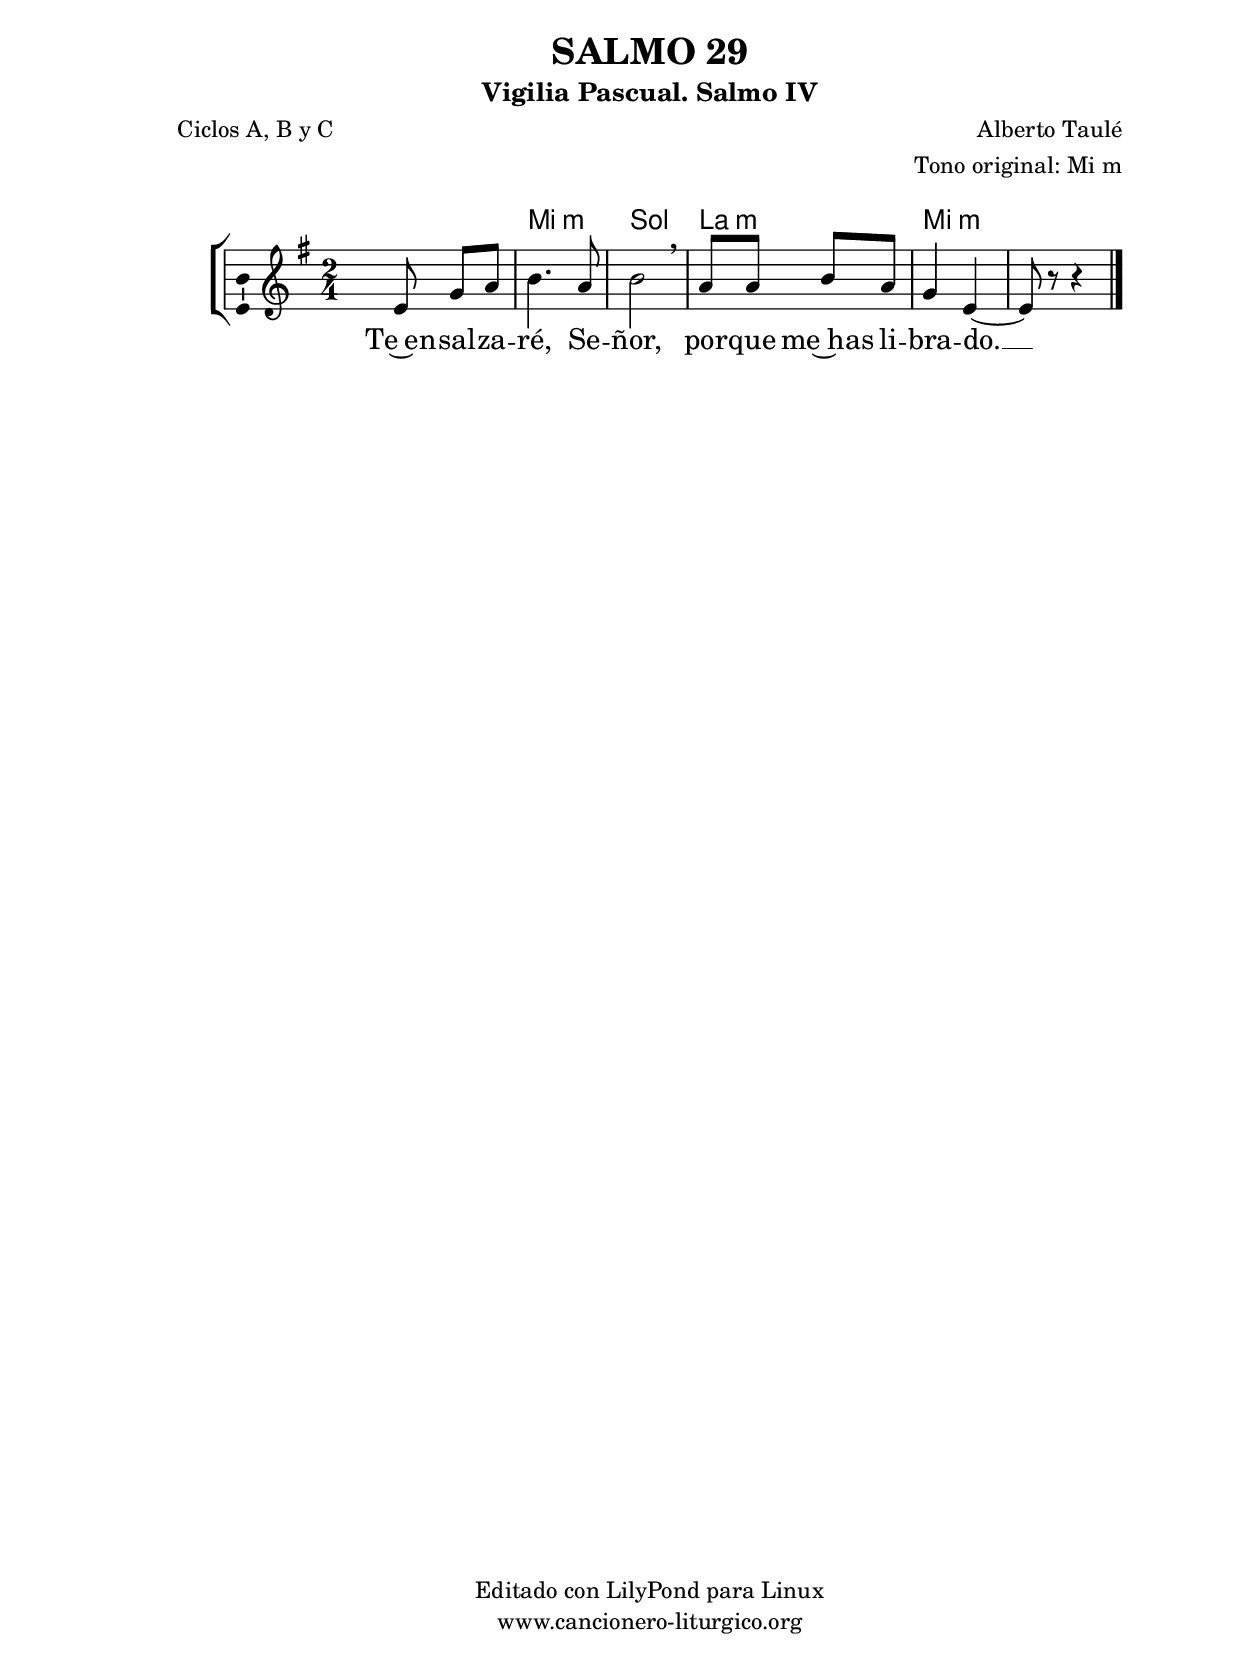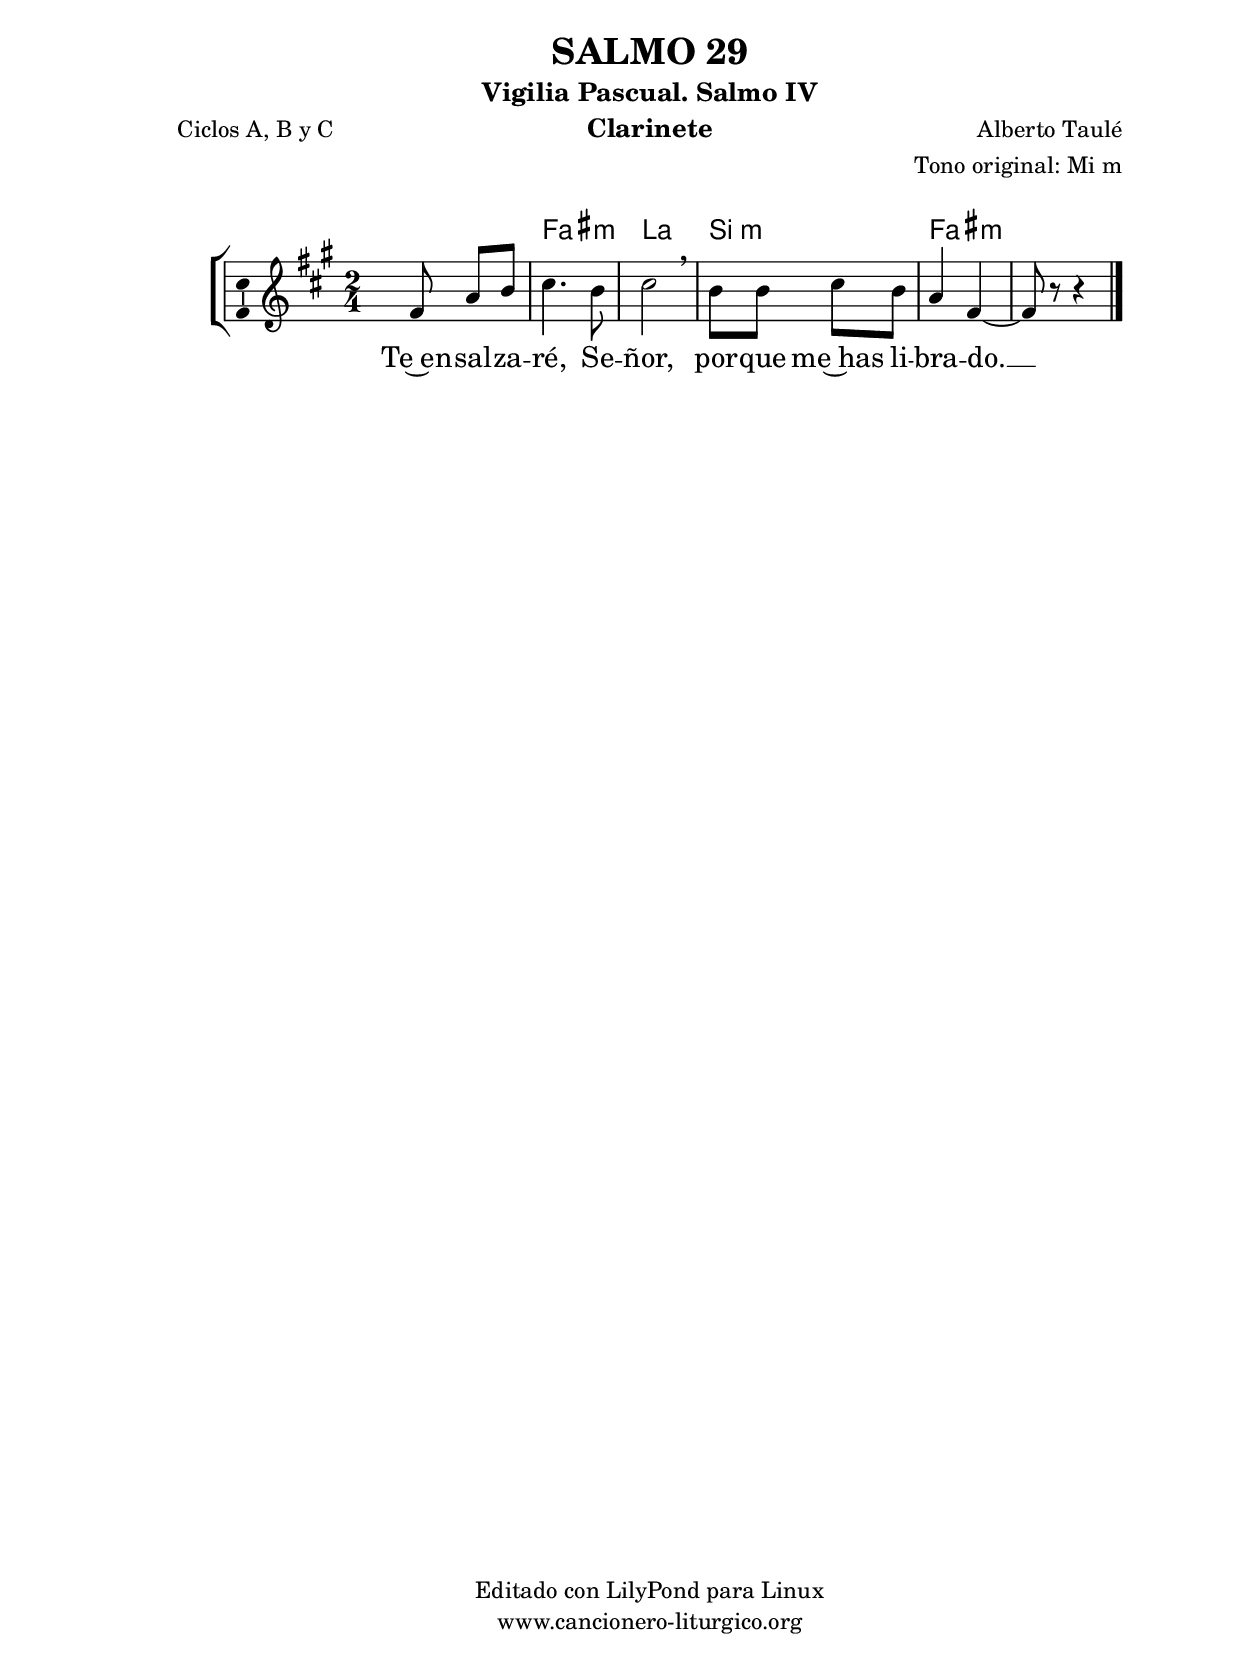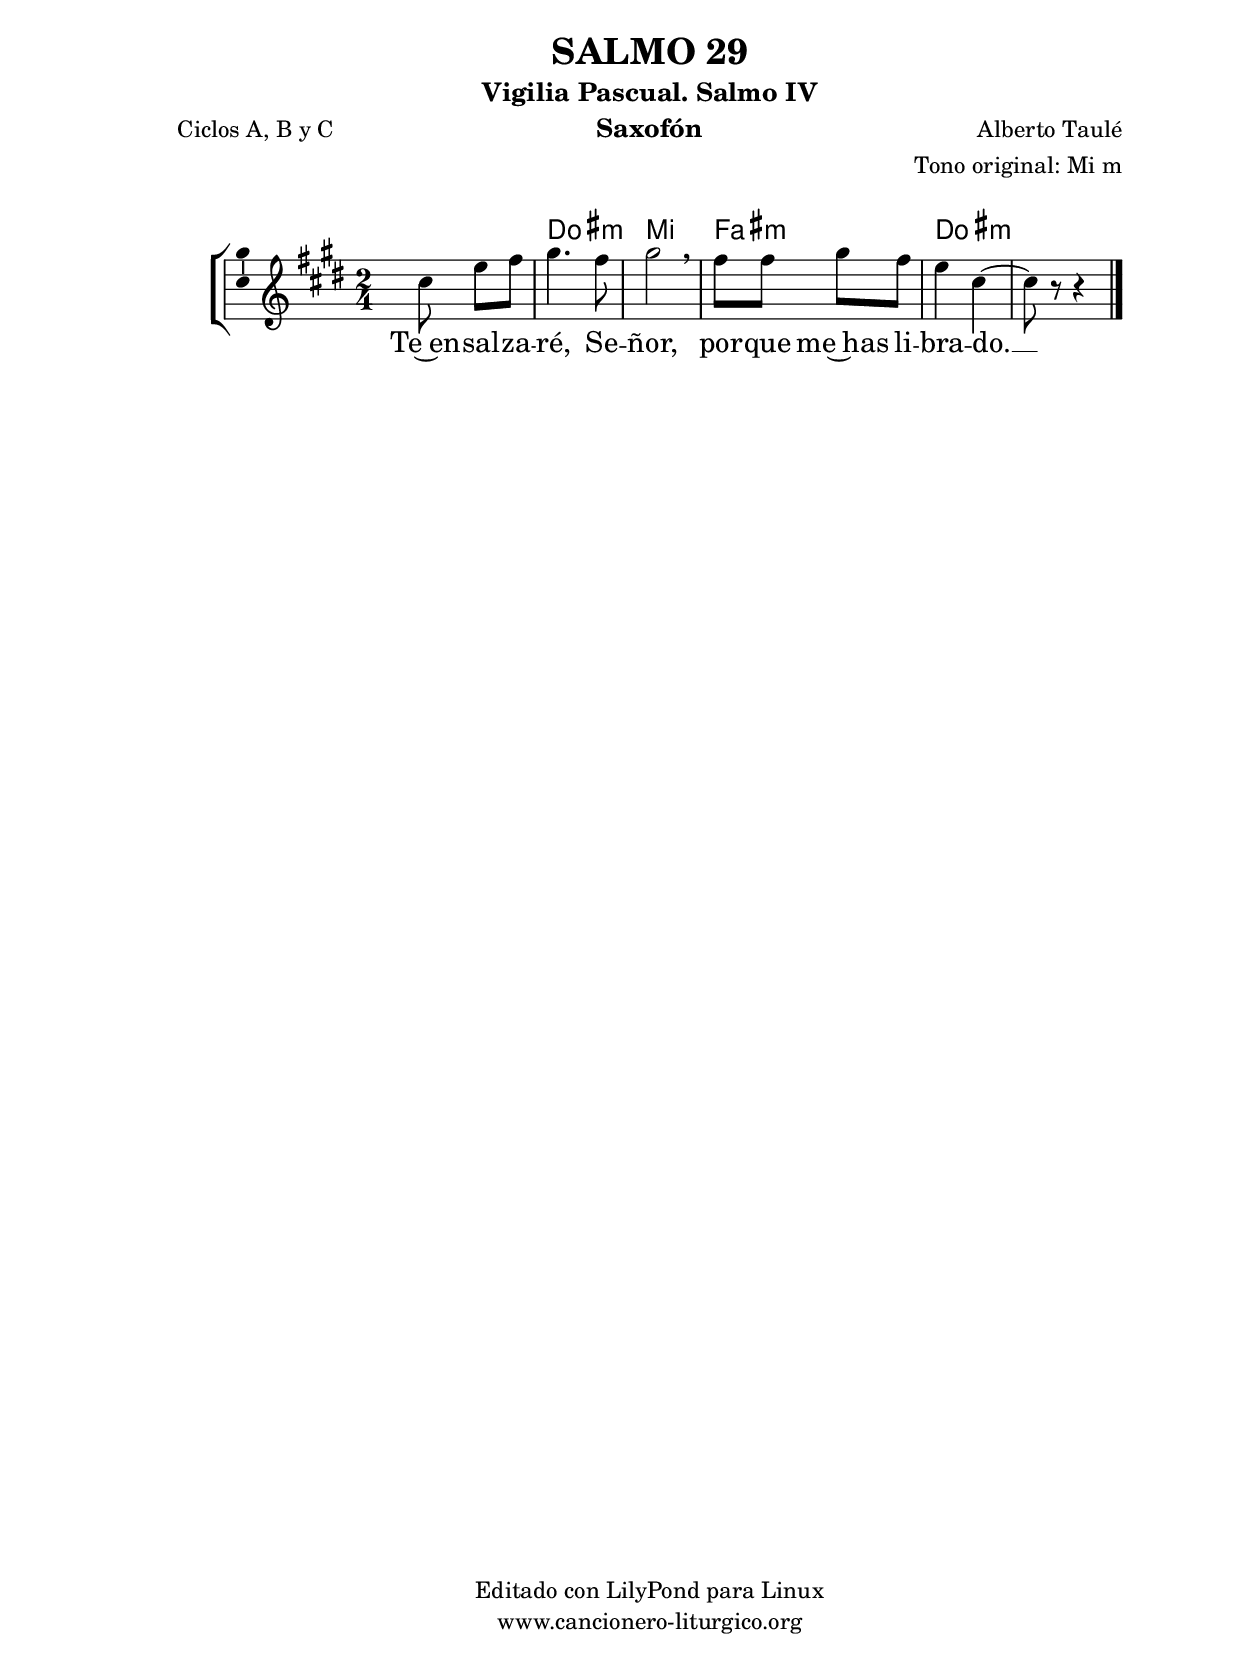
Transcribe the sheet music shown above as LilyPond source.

%
%para convertir .midi en .wav:
%timidity filename.midi -Ow -o finename.wav
%
%
%Para convertir de .wav a .mp3:
%lame -h -m j filename.wav
%
%
%para escuchar el midi:
%timidity nombrefichero.midi
%


%versión de lilypond para la que se ha escrito esta partitura:
\version "2.16.0"

	%Tamaño papel
	#(set-default-paper-size "a4")
	%Tamaño partitura
	#(set-global-staff-size 20)
	%No responde al pulsar sobre una nota
	#(ly:set-option 'point-and-click #f)

%parámetros del encabezamiento:
\header {
	title = "SALMO 29"
	subtitle = "Vigilia Pascual. Salmo IV"
	composer = "Alberto Taulé"
	poet = "Ciclos A, B y C"
	meter = ""
	arranger = "Tono original: Mi m"
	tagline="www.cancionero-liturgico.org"
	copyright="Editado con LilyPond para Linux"
	}

%parámetros asociados al papel:
\paper  {
	oddHeaderMarkup = \markup {\fill-line { \on-the-fly #not-first-page \fromproperty #'header:title \on-the-fly #not-first-page \fromproperty #'header:composer }}
	evenHeaderMarkup = \markup {\fill-line { \fromproperty #'header:composer \fromproperty #'header:title }}
	#(set-paper-size "a4")
	print-page-number = ##f
	first-page-number = 1
	print-first-page-number = ##f
%	head-separation = 3.0 \cm
	top-margin = 2.0 \cm
	bottom-margin = 0.5\cm
%%%	bottom-margin = -1.0\cm
	left-margin = 3.0 \cm
	line-width = 16.0 \cm 
	indent = 8\mm
	interscoreline = 2.\mm
	between-system-space = 15\mm
%	para que las partituras no llenen la hoja:
	ragged-bottom = ##t
%	idem para la última hoja:
	ragged-last-bottom = ##f
%	para que las partituras llenen el ancho del papel:
	ragged-last = ##f
	after-title-space = 2.5 \cm
%page-count=1
%system-count=8

	%Flexible Vertical Spacing
%	markup-markup-spacing =
%	#'((basic-distance . 15) (minimum-distance . 15) (padding . 3))
	markup-system-spacing =
	#'((basic-distance . 15) (minimum-distance . 15) (padding . 3))
	system-system-spacing =
	#'((basic-distance . 15) (minimum-distance . 15) (padding . 3))
	score-system-spacing =
	#'((basic-distance . 15) (minimum-distance . 15) (padding . 5))
%	top-system-spacing = % header
%	#'((basic-distance . 8) (minimum-distance . 0) (padding . 3))
%	top-markup-spacing =
%	#'((basic-distance . 20) (minimum-distance . 20) (padding . 3))
	last-bottom-spacing = % footer
	#'((basic-distance . 5) (minimum-distance . 5) (padding . 3))
%	score-markup-spacing =
%	#'((basic-distance . 16) (minimum-distance . 13) (padding . 3))

	}


%parámetros que afectan a toda la partitura:
global =  {
	%clave de sol (G):
	\clef G
	%armadura:
%	\transpose f a
	\key e \minor
	\tempo 4=90
	\set Score.tempoHideNote = ##t
	}


acordes = {
	\italianChords
	\chordmode {
%	\transpose f a
{

s2
e2:m g a:m e:m s

	}
	}
}

melodia = 
%	\transpose f a
{
	\relative c'{
	\time 2/4

s8 e8 g a
b4. a8
b2 \breathe
a8 a b a
g4 e~
e8 r8 r4

	\bar "|."
	}
	}


texto = \lyricmode {
Te~en -- sal -- za -- ré, Se -- ñor, por -- que me~has li -- bra -- do. __
	}


acordesStaff = \context ChordNames = acordesStaff <<
	\set chordChanges = ##t
	\acordes
	>>


vozStaff = \context Voice = vozStaff
\with {\consists "Ambitus_engraver"}
<<
%	\set Staff.instrumentName = ""
%	\set Staff.shortInstrumentName = ""
%	\set Staff.midiInstrument = #"clarinet"
%	\set Staff.midiInstrument = #"cello"
%	\set Staff.midiInstrument = #"flute"
	\set Staff.midiInstrument = #"electric guitar (jazz)"
%	\set Staff.midiInstrument = #"english horn"
%	\set Staff.midiInstrument = #"violin"
%	\set Staff.midiInstrument = #"glockenspiel"
	\set Staff.midiMinimumVolume = #0.7
	\set Staff.midiMaximumVolume = #0.9
	\global
	\melodia
	>>


textoStaff = \context Lyrics = textoStaff <<
	\lyricsto vozStaff \texto
	>>

\book {
	\score {
		\context ChoirStaff {
			\override StaffGroup.SystemStartBracket #'collapse-height = #1
			\override Score.SystemStartBar #'collapse-height = #1
			<<
			\acordesStaff
			\vozStaff
			\textoStaff
			>>
			}
		\layout {
	    		\context {
				\Lyrics
				\override LyricText #'font-size = #2
				}
	   		 \context {
				\Score
				%fontSize = #3
				\override StaffSymbol #'staff-space = #(magstep +3)
				%\override Beam #'thickness = #0.55
				%\override SpacingSpanner #'spacing-increment = #1.0
				%\override Slur #'height-limit = #1.5
				}
			}
		}
	\score {
		\unfoldRepeats
		\context ChoirStaff {
			<<
			\acordesStaff
			\vozStaff
			>>
			}
		\midi {
	  		\context {
	  			\Score
				tempoWholesPerMinute = #(ly:make-moment 70 4)
				}
			}
		}
	}

%Partitura para clarinete
#(define output-suffix "C")
\book {
	\header{
		instrument = "Clarinete"
		}
	\score {
		\context ChoirStaff {
			\override StaffGroup.SystemStartBracket #'collapse-height = #1
			\override Score.SystemStartBar #'collapse-height = #1
\transpose c d
			<<
			\acordesStaff
			\vozStaff
			\textoStaff
			>>
			}
		\layout {
	    		\context {
				\Lyrics
				\override LyricText #'font-size = #2
				}
	   		 \context {
				\Score
				%fontSize = #3
				\override StaffSymbol #'staff-space = #(magstep +3)
				%\override Beam #'thickness = #0.55
				%\override SpacingSpanner #'spacing-increment = #1.0
				%\override Slur #'height-limit = #1.5
				}
			}
		}
	}

%Partitura para saxofón
#(define output-suffix "S")
\book {
	\header{
		instrument = "Saxofón"
		}
	\score {
		\context ChoirStaff {
			\override StaffGroup.SystemStartBracket #'collapse-height = #1
			\override Score.SystemStartBar #'collapse-height = #1
\transpose c a
			<<
			\acordesStaff
			\vozStaff
			\textoStaff
			>>
			}
		\layout {
	    		\context {
				\Lyrics
				\override LyricText #'font-size = #2
				}
	   		 \context {
				\Score
				%fontSize = #3
				\override StaffSymbol #'staff-space = #(magstep +3)
				%\override Beam #'thickness = #0.55
				%\override SpacingSpanner #'spacing-increment = #1.0
				%\override Slur #'height-limit = #1.5
				}
			}
		}
	}

